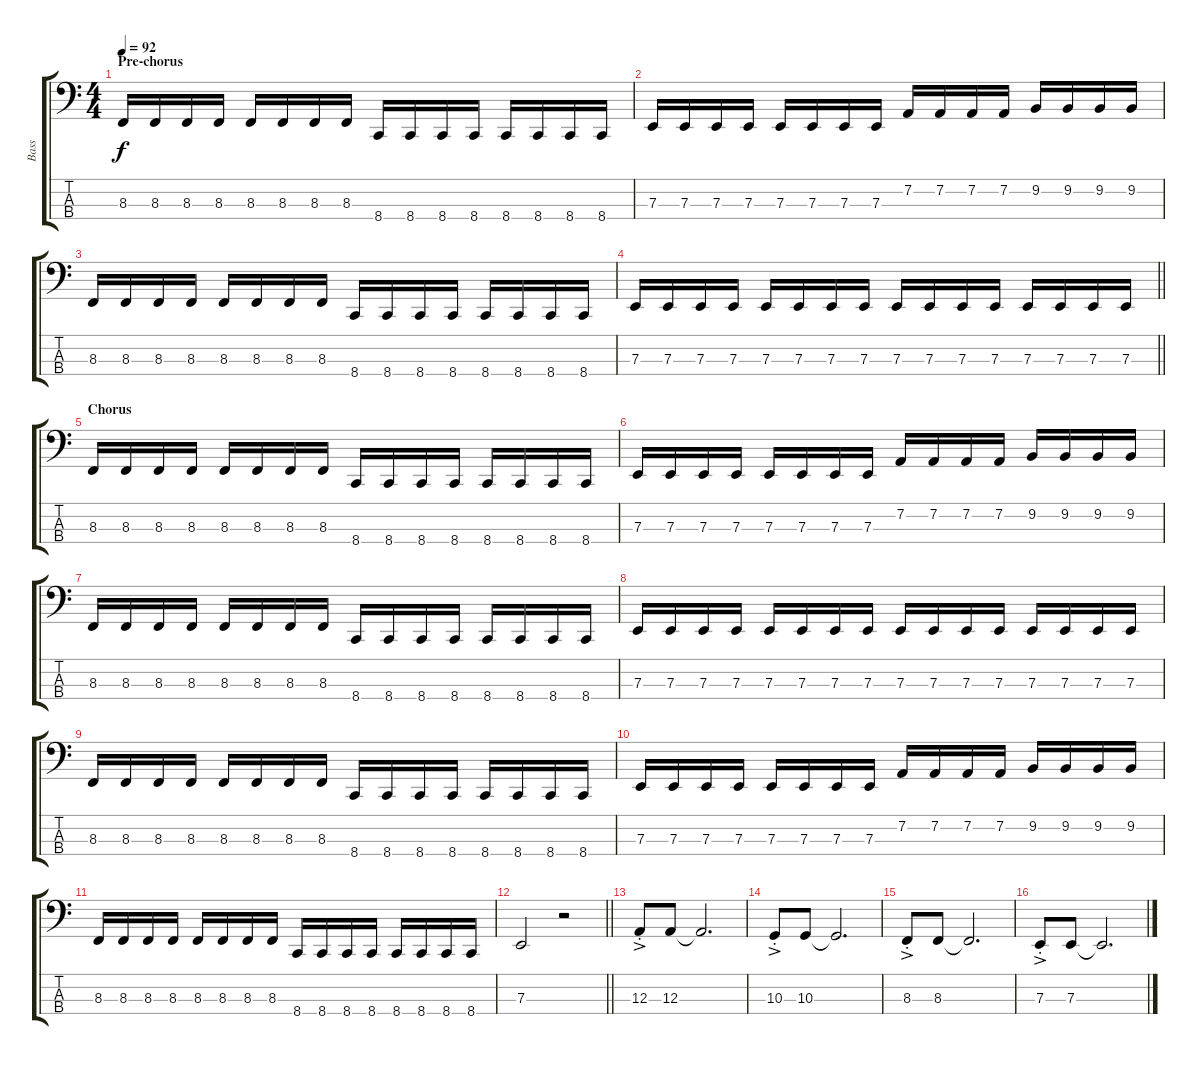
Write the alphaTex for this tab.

\track ("Bass" "Bass") {instrument lead8bassandlead}
\staff {score tabs}
\tuning (G2 D2 A1 E1) {hide}
\ts (4 4)
\section ("" "Pre-chorus")
\tempo 92
\clef f4
\ks c
8.3.16{dy f} 8.3.16 8.3.16 8.3.16 8.3.16 8.3.16 8.3.16 8.3.16 8.4.16 8.4.16 8.4.16 8.4.16 8.4.16 8.4.16 8.4.16 8.4.16 |
7.3.16 7.3.16 7.3.16 7.3.16 7.3.16 7.3.16 7.3.16 7.3.16 7.2.16 7.2.16 7.2.16 7.2.16 9.2.16 9.2.16 9.2.16 9.2.16 |
8.3.16 8.3.16 8.3.16 8.3.16 8.3.16 8.3.16 8.3.16 8.3.16 8.4.16 8.4.16 8.4.16 8.4.16 8.4.16 8.4.16 8.4.16 8.4.16 |
\barLineRight lightlight
7.3.16 7.3.16 7.3.16 7.3.16 7.3.16 7.3.16 7.3.16 7.3.16 7.3.16 7.3.16 7.3.16 7.3.16 7.3.16 7.3.16 7.3.16 7.3.16 |
\section ("" "Chorus")
8.3.16 8.3.16 8.3.16 8.3.16 8.3.16 8.3.16 8.3.16 8.3.16 8.4.16 8.4.16 8.4.16 8.4.16 8.4.16 8.4.16 8.4.16 8.4.16 |
7.3.16 7.3.16 7.3.16 7.3.16 7.3.16 7.3.16 7.3.16 7.3.16 7.2.16 7.2.16 7.2.16 7.2.16 9.2.16 9.2.16 9.2.16 9.2.16 |
8.3.16 8.3.16 8.3.16 8.3.16 8.3.16 8.3.16 8.3.16 8.3.16 8.4.16 8.4.16 8.4.16 8.4.16 8.4.16 8.4.16 8.4.16 8.4.16 |
7.3.16 7.3.16 7.3.16 7.3.16 7.3.16 7.3.16 7.3.16 7.3.16 7.3.16 7.3.16 7.3.16 7.3.16 7.3.16 7.3.16 7.3.16 7.3.16 |
8.3.16 8.3.16 8.3.16 8.3.16 8.3.16 8.3.16 8.3.16 8.3.16 8.4.16 8.4.16 8.4.16 8.4.16 8.4.16 8.4.16 8.4.16 8.4.16 |
7.3.16 7.3.16 7.3.16 7.3.16 7.3.16 7.3.16 7.3.16 7.3.16 7.2.16 7.2.16 7.2.16 7.2.16 9.2.16 9.2.16 9.2.16 9.2.16 |
8.3.16 8.3.16 8.3.16 8.3.16 8.3.16 8.3.16 8.3.16 8.3.16 8.4.16 8.4.16 8.4.16 8.4.16 8.4.16 8.4.16 8.4.16 8.4.16 |
\barLineRight lightlight
7.3.2 r.2 |
\section ("" "")
12.3{ac st}.8 12.3.8 12.3{t}.2{d} |
10.3{ac st}.8 10.3.8 10.3{t}.2{d} |
8.3{ac st}.8 8.3.8 8.3{t}.2{d} |
7.3{ac st}.8 7.3.8 7.3{t}.2{d}
